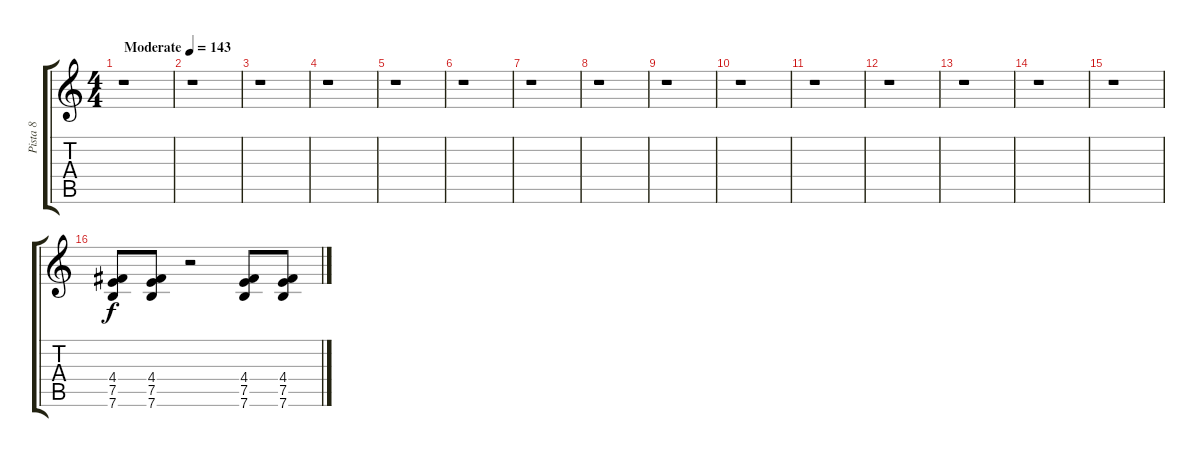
\track ("Pista 8" "Pista 8") {instrument distortionguitar}
\staff {score tabs}
\tuning (E4 B3 G3 D3 A2 E2) {hide}
\ts (4 4)
\tempo (143 "Moderate")
\clef g2
\ks c
r.1{dy f instrument distortionguitar} |
r.1 |
r.1 |
r.1 |
r.1 |
r.1 |
r.1 |
r.1 |
r.1 |
r.1 |
r.1 |
r.1 |
r.1 |
r.1 |
r.1 |
(4.4 7.5 7.6).8 (4.4 7.5 7.6).8 r.2 (4.4 7.5 7.6).8 (4.4 7.5 7.6).8
